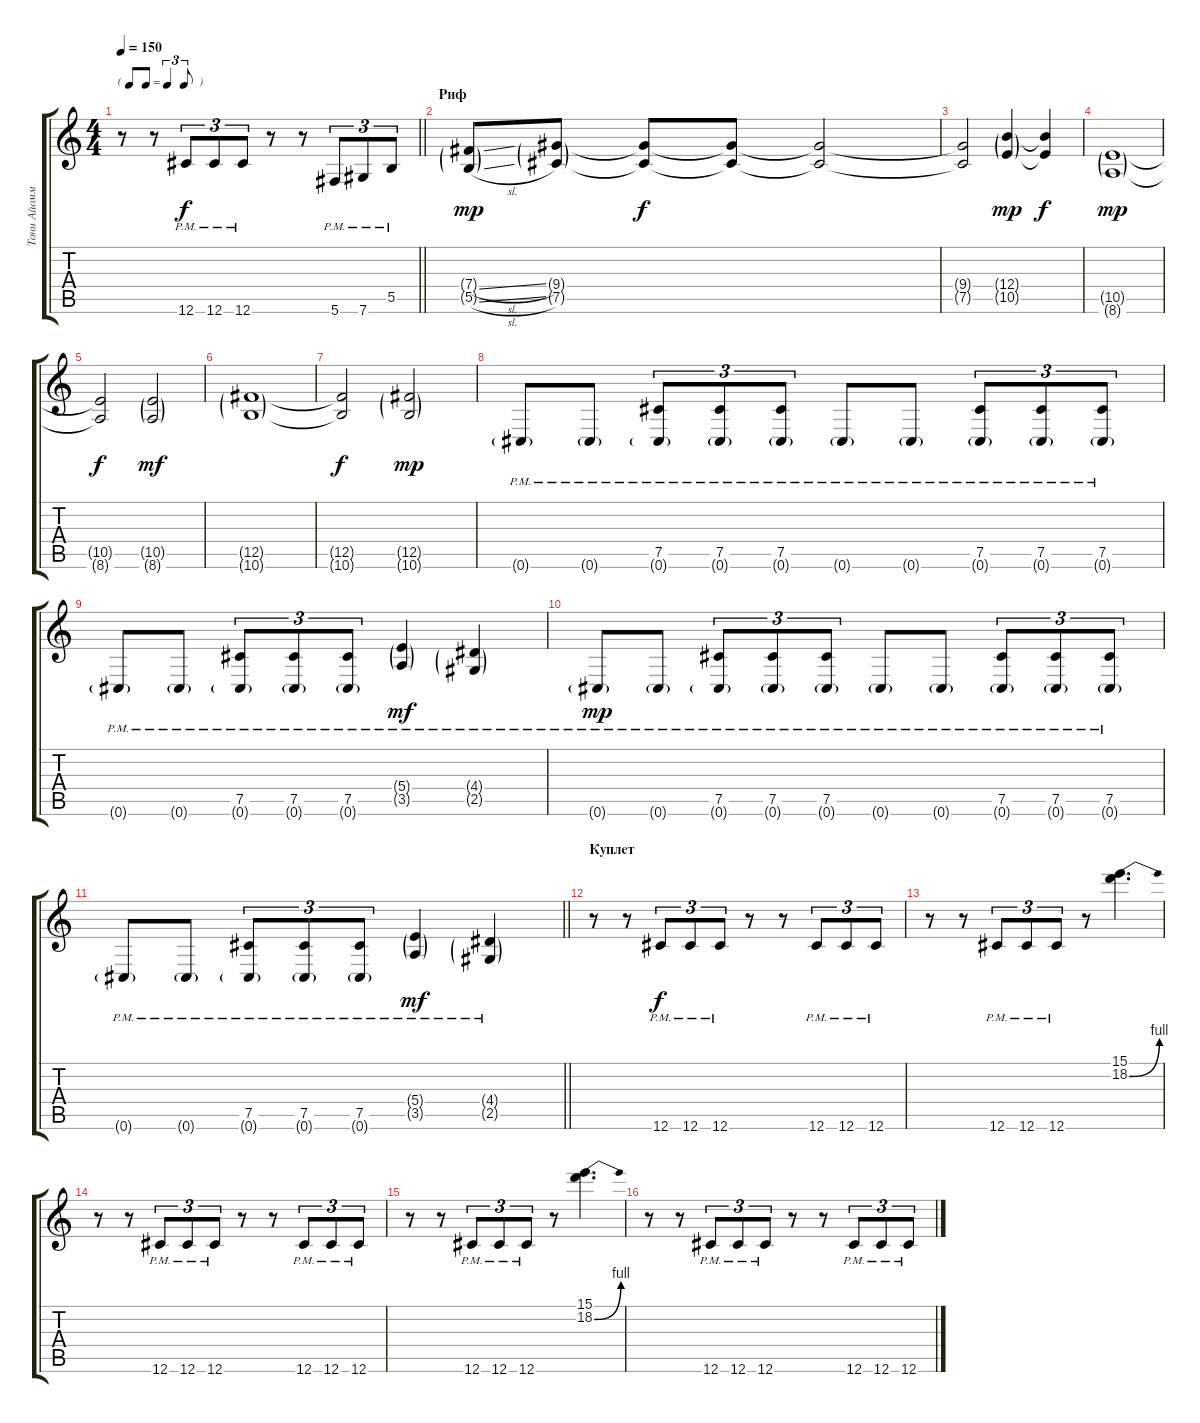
\track ("Тони Айомми 2" "Тони Айомм") {instrument distortionguitar}
\staff {score tabs}
\tuning (Db4 Ab3 E3 B2 Gb2 Db2) {hide}
\ts (4 4)
\tf triplet8th
\tempo 150
\clef g2
\barLineRight lightlight
\ks c
r.8{dy f} r.8 12.6{pm}.8{tu (3 2)} 12.6{pm}.8{tu (3 2)} 12.6{pm}.8{tu (3 2)} r.8 r.8 5.6{pm}.8{tu (3 2)} 7.6{pm}.8{tu (3 2)} 5.5{pm}.8{tu (3 2)} |
\section ("" "Риф")
(7.4{sl g} 5.5{sl g}).8{dy mp} (9.4{g} 7.5{g}).8 (9.4{t} 7.5{t}).8{dy f} (9.4{t} 7.5{t}).8 (9.4{t} 7.5{t}).2 |
(9.4{t} 7.5{t}).2 (12.4{g} 10.5{g}).4{dy mp} (12.4{t} 10.5{t}).4{dy f} |
(10.5{g} 8.6{g}).1{dy mp} |
(10.5{t} 8.6{t}).2{dy f} (10.5{g} 8.6{g}).2{dy mf} |
(12.5{g} 10.6{g}).1 |
(12.5{t} 10.6{t}).2{dy f} (12.5{g} 10.6{g}).2{dy mp} |
0.6{g pm}.8 0.6{g pm}.8 (7.5{pm} 0.6{g pm}).8{tu (3 2)} (7.5{pm} 0.6{g pm}).8{tu (3 2)} (7.5{pm} 0.6{g pm}).8{tu (3 2)} 0.6{g pm}.8 0.6{g pm}.8 (7.5{pm} 0.6{g pm}).8{tu (3 2)} (7.5{pm} 0.6{g pm}).8{tu (3 2)} (7.5{pm} 0.6{g pm}).8{tu (3 2)} |
0.6{g pm}.8 0.6{g pm}.8 (7.5{pm} 0.6{g pm}).8{tu (3 2)} (7.5{pm} 0.6{g pm}).8{tu (3 2)} (7.5{pm} 0.6{g pm}).8{tu (3 2)} (5.4{g pm} 3.5{g pm}).4{dy mf} (4.4{g pm} 2.5{g pm}).4 |
0.6{g pm}.8{dy mp} 0.6{g pm}.8 (7.5{pm} 0.6{g pm}).8{tu (3 2)} (7.5{pm} 0.6{g pm}).8{tu (3 2)} (7.5{pm} 0.6{g pm}).8{tu (3 2)} 0.6{g pm}.8 0.6{g pm}.8 (7.5{pm} 0.6{g pm}).8{tu (3 2)} (7.5{pm} 0.6{g pm}).8{tu (3 2)} (7.5{pm} 0.6{g pm}).8{tu (3 2)} |
\barLineRight lightlight
0.6{g pm}.8 0.6{g pm}.8 (7.5{pm} 0.6{g pm}).8{tu (3 2)} (7.5{pm} 0.6{g pm}).8{tu (3 2)} (7.5{pm} 0.6{g pm}).8{tu (3 2)} (5.4{g pm} 3.5{g pm}).4{dy mf} (4.4{g pm} 2.5{g pm}).4 |
\section ("" "Куплет")
r.8 r.8 12.6{pm}.8{tu (3 2) dy f} 12.6{pm}.8{tu (3 2)} 12.6{pm}.8{tu (3 2)} r.8 r.8 12.6{pm}.8{tu (3 2)} 12.6{pm}.8{tu (3 2)} 12.6{pm}.8{tu (3 2)} |
r.8 r.8 12.6{pm}.8{tu (3 2)} 12.6{pm}.8{tu (3 2)} 12.6{pm}.8{tu (3 2)} r.8 (15.1 18.2{be (bend 0 0 60 4)}).4{d} |
r.8 r.8 12.6{pm}.8{tu (3 2)} 12.6{pm}.8{tu (3 2)} 12.6{pm}.8{tu (3 2)} r.8 r.8 12.6{pm}.8{tu (3 2)} 12.6{pm}.8{tu (3 2)} 12.6{pm}.8{tu (3 2)} |
r.8 r.8 12.6{pm}.8{tu (3 2)} 12.6{pm}.8{tu (3 2)} 12.6{pm}.8{tu (3 2)} r.8 (15.1 18.2{be (bend 0 0 60 4)}).4{d} |
r.8 r.8 12.6{pm}.8{tu (3 2)} 12.6{pm}.8{tu (3 2)} 12.6{pm}.8{tu (3 2)} r.8 r.8 12.6{pm}.8{tu (3 2)} 12.6{pm}.8{tu (3 2)} 12.6{pm}.8{tu (3 2)}
